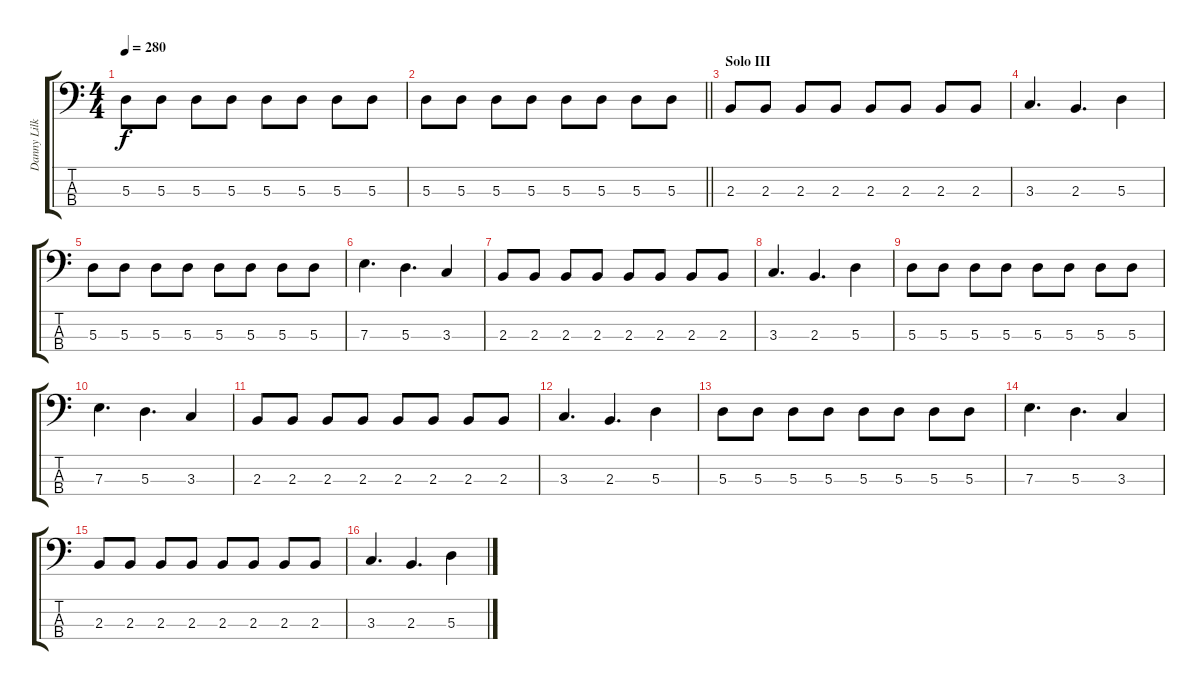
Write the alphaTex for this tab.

\track ("Danny Lilker" "Danny Lilk") {instrument electricbasspick}
\staff {score tabs}
\tuning (G2 D2 A1 E1) {hide}
\ts (4 4)
\tempo 280
\clef f4
\ks c
5.3.8{dy f} 5.3.8 5.3.8 5.3.8 5.3.8 5.3.8 5.3.8 5.3.8 |
\barLineRight lightlight
5.3.8 5.3.8 5.3.8 5.3.8 5.3.8 5.3.8 5.3.8 5.3.8 |
\section ("" "Solo III")
2.3.8 2.3.8 2.3.8 2.3.8 2.3.8 2.3.8 2.3.8 2.3.8 |
3.3.4{d} 2.3.4{d} 5.3.4 |
5.3.8 5.3.8 5.3.8 5.3.8 5.3.8 5.3.8 5.3.8 5.3.8 |
7.3.4{d} 5.3.4{d} 3.3.4 |
2.3.8 2.3.8 2.3.8 2.3.8 2.3.8 2.3.8 2.3.8 2.3.8 |
3.3.4{d} 2.3.4{d} 5.3.4 |
5.3.8 5.3.8 5.3.8 5.3.8 5.3.8 5.3.8 5.3.8 5.3.8 |
7.3.4{d} 5.3.4{d} 3.3.4 |
2.3.8 2.3.8 2.3.8 2.3.8 2.3.8 2.3.8 2.3.8 2.3.8 |
3.3.4{d} 2.3.4{d} 5.3.4 |
5.3.8 5.3.8 5.3.8 5.3.8 5.3.8 5.3.8 5.3.8 5.3.8 |
7.3.4{d} 5.3.4{d} 3.3.4 |
2.3.8 2.3.8 2.3.8 2.3.8 2.3.8 2.3.8 2.3.8 2.3.8 |
3.3.4{d} 2.3.4{d} 5.3.4
